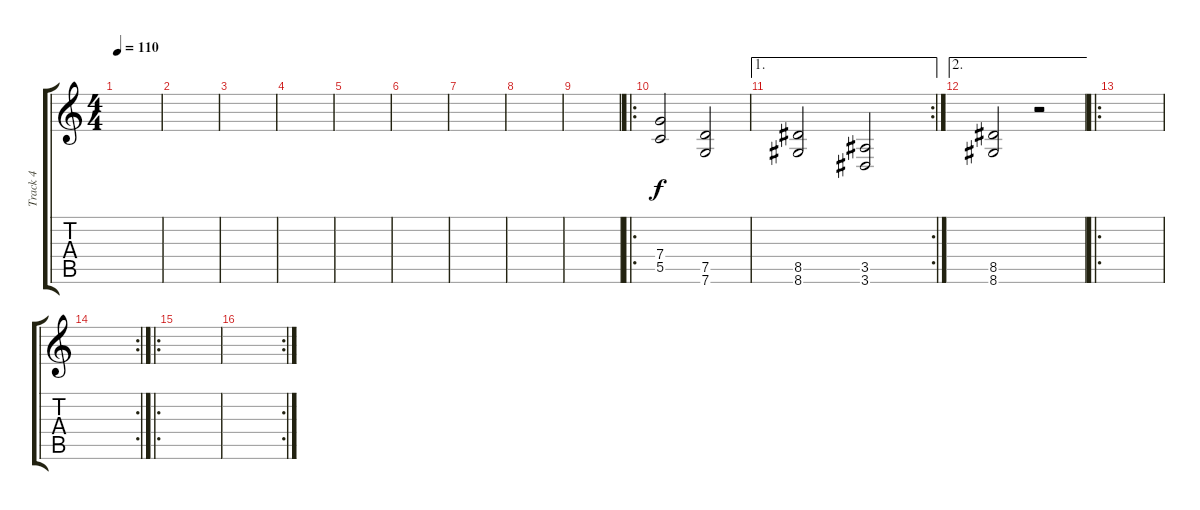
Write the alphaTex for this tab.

\track ("Track 4" "Track 4") {instrument distortionguitar}
\staff {score tabs}
\tuning (D4 A3 F3 C3 G2 C2) {hide}
\ts (4 4)
\tempo 110
\clef g2
\ks c
|
|
|
|
|
|
|
|
|
\ro
(7.4 5.5).2 (7.5 7.6).2 |
\ae 1
\rc 2
(8.5 8.6).2 (3.5 3.6).2 |
\ae 2
(8.5 8.6).2 r.2 |
\ro
|
\rc 2
|
\ro
|
\rc 2
